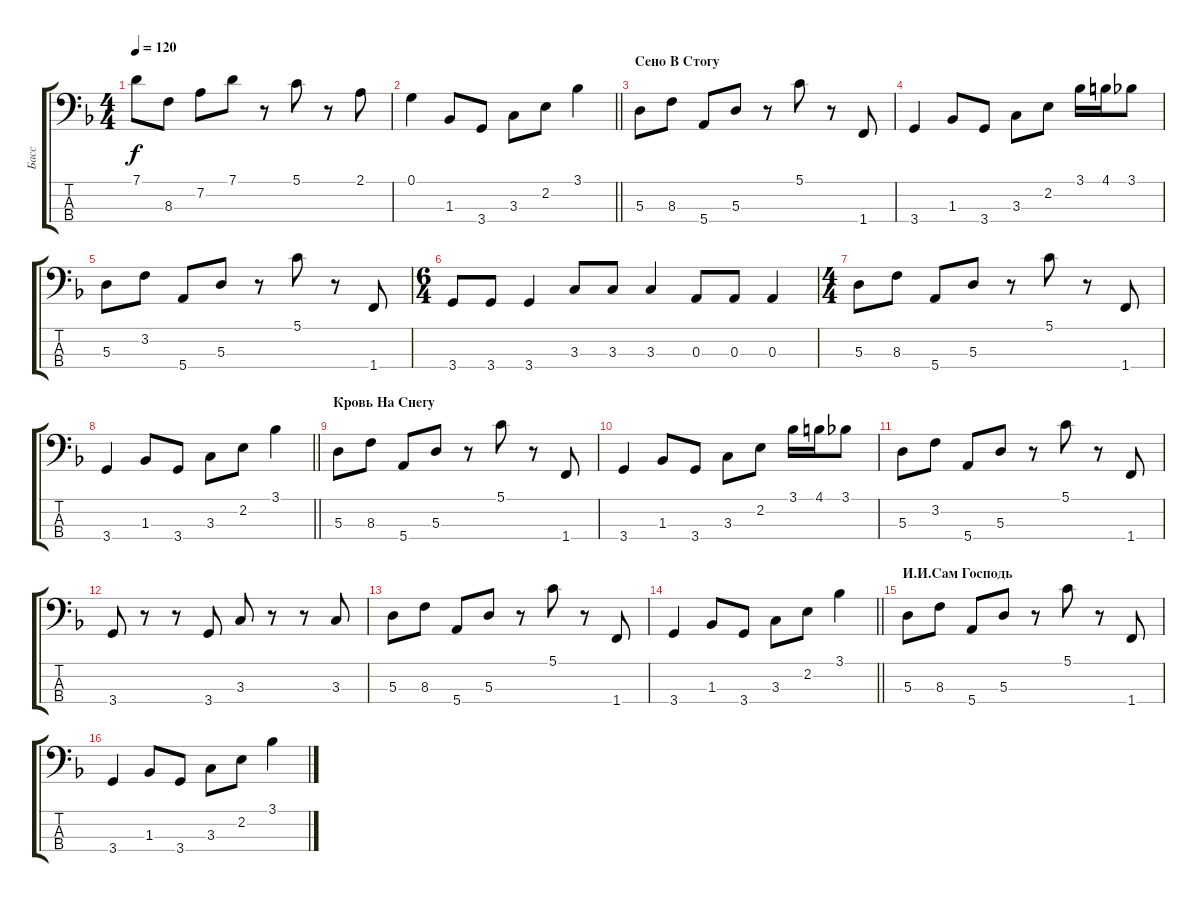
\track ("Басс" "Басс") {instrument electricbassfinger}
\staff {score tabs}
\tuning (G2 D2 A1 E1) {hide}
\ts (4 4)
\tempo 120
\clef f4
\ks dminor
7.1.8{dy f} 8.3.8 7.2.8 7.1.8 r.8 5.1.8 r.8 2.1.8 |
\barLineRight lightlight
0.1.4 1.3.8 3.4.8 3.3.8 2.2.8 3.1.4 |
\section ("" "Сено В Стогу")
5.3.8 8.3.8 5.4.8 5.3.8 r.8 5.1.8 r.8 1.4.8 |
3.4.4 1.3.8 3.4.8 3.3.8 2.2.8 3.1.16 4.1.16 3.1.8 |
5.3.8 3.2.8 5.4.8 5.3.8 r.8 5.1.8 r.8 1.4.8 |
\ts (6 4)
3.4.8 3.4.8 3.4.4 3.3.8 3.3.8 3.3.4 0.3.8 0.3.8 0.3.4 |
\ts (4 4)
5.3.8 8.3.8 5.4.8 5.3.8 r.8 5.1.8 r.8 1.4.8 |
\barLineRight lightlight
3.4.4 1.3.8 3.4.8 3.3.8 2.2.8 3.1.4 |
\section ("" "Кровь На Снегу")
5.3.8 8.3.8 5.4.8 5.3.8 r.8 5.1.8 r.8 1.4.8 |
3.4.4 1.3.8 3.4.8 3.3.8 2.2.8 3.1.16 4.1.16 3.1.8 |
5.3.8 3.2.8 5.4.8 5.3.8 r.8 5.1.8 r.8 1.4.8 |
3.4.8 r.8 r.8 3.4.8 3.3.8 r.8 r.8 3.3.8 |
5.3.8 8.3.8 5.4.8 5.3.8 r.8 5.1.8 r.8 1.4.8 |
\barLineRight lightlight
3.4.4 1.3.8 3.4.8 3.3.8 2.2.8 3.1.4 |
\section ("" "И.И.Сам Господь")
5.3.8 8.3.8 5.4.8 5.3.8 r.8 5.1.8 r.8 1.4.8 |
3.4.4 1.3.8 3.4.8 3.3.8 2.2.8 3.1.4
